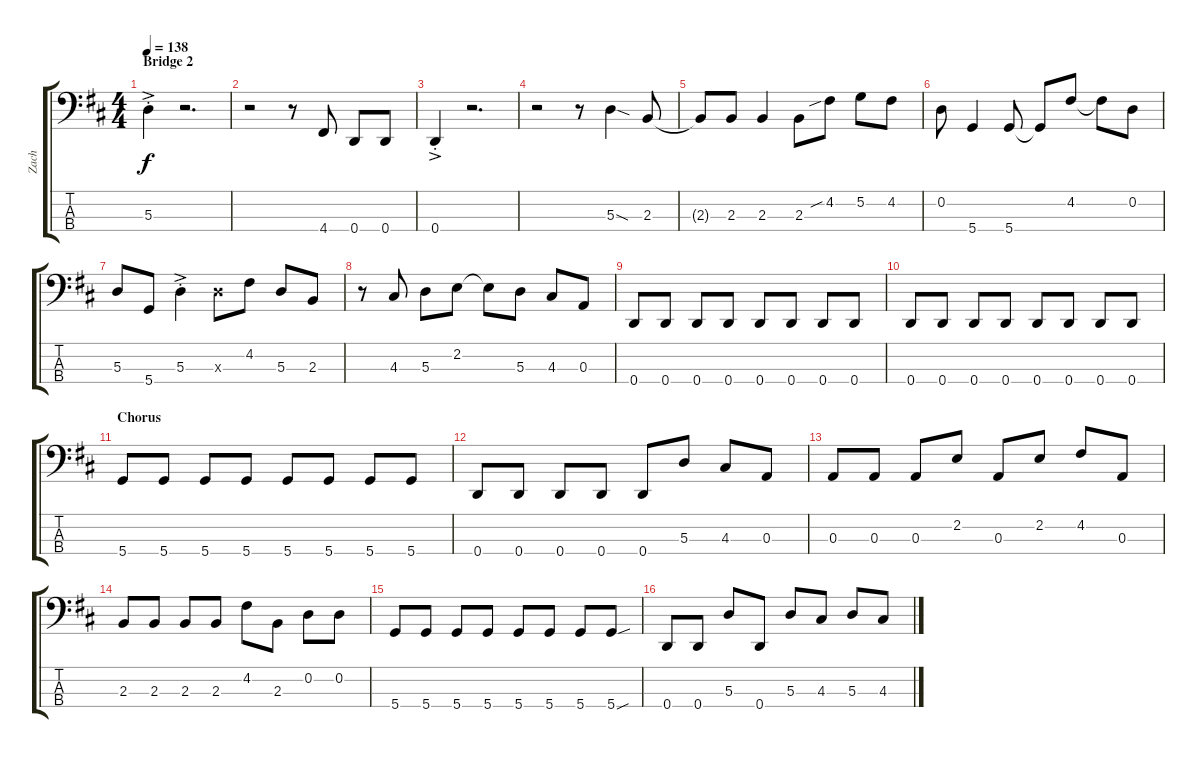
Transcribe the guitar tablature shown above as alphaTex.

\track ("Zach" "Zach") {instrument electricbassfinger}
\staff {score tabs}
\tuning (G2 D2 A1 D1) {hide}
\ts (4 4)
\section ("" "Bridge 2")
\tempo 138
\clef f4
\ks d
5.3{ac st}.4{dy f} r.2{d} |
r.2 r.8 4.4.8 0.4.8 0.4.8 |
0.4{ac st}.4 r.2{d} |
r.2 r.8 5.3{sod}.4 2.3.8 |
2.3{t}.8 2.3.8 2.3.4 2.3.8 4.2{sib}.8 5.2.8 4.2.8 |
0.2.8 5.4.4 5.4.8 5.4{t}.8 4.2.8 4.2{t}.8 0.2.8 |
5.3.8 5.4.8 5.3{ac st}.4 5.3{x}.8 4.2.8 5.3.8 2.3.8 |
r.8 4.3.8 5.3.8 2.2.8 2.2{t}.8 5.3.8 4.3.8 0.3.8 |
0.4.8 0.4.8 0.4.8 0.4.8 0.4.8 0.4.8 0.4.8 0.4.8 |
0.4.8 0.4.8 0.4.8 0.4.8 0.4.8 0.4.8 0.4.8 0.4.8 |
\section ("" "Chorus")
5.4.8 5.4.8 5.4.8 5.4.8 5.4.8 5.4.8 5.4.8 5.4.8 |
0.4.8 0.4.8 0.4.8 0.4.8 0.4.8 5.3.8 4.3.8 0.3.8 |
0.3.8 0.3.8 0.3.8 2.2.8 0.3.8 2.2.8 4.2.8 0.3.8 |
2.3.8 2.3.8 2.3.8 2.3.8 4.2.8 2.3.8 0.2.8 0.2.8 |
5.4.8 5.4.8 5.4.8 5.4.8 5.4.8 5.4.8 5.4.8 5.4{sou}.8 |
0.4.8 0.4.8 5.3.8 0.4.8 5.3.8 4.3.8 5.3.8 4.3.8
